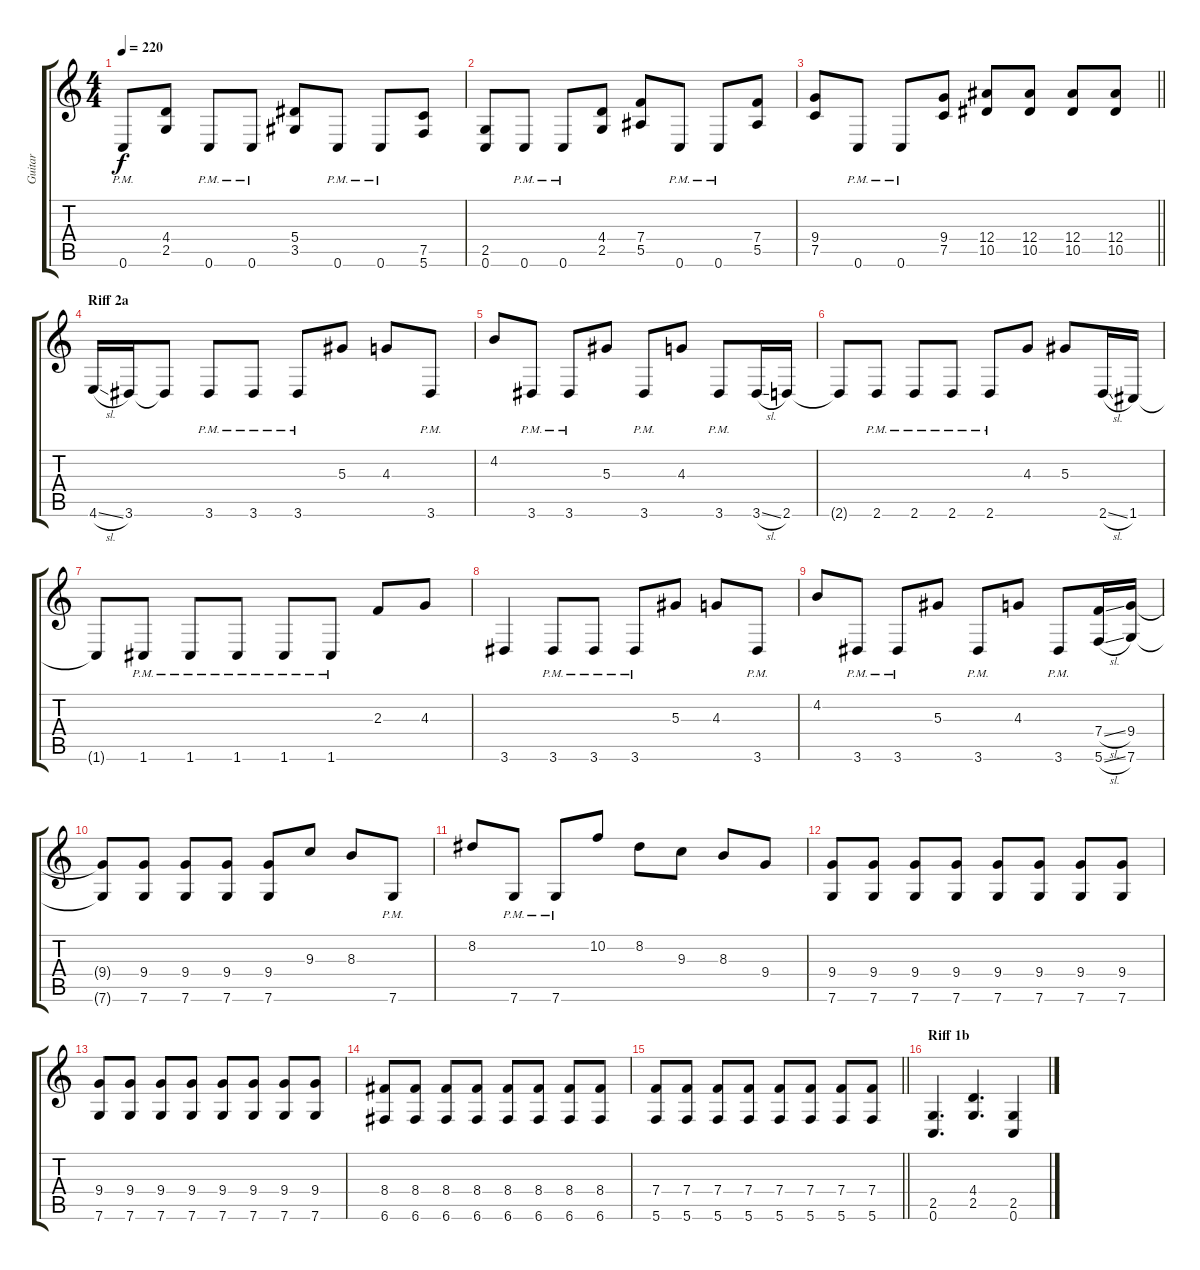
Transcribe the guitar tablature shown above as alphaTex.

\track ("Guitar" "Guitar") {instrument distortionguitar}
\staff {score tabs}
\tuning (C4 G3 Eb3 Bb2 F2 C2) {hide}
\ts (4 4)
\tempo 220
\clef g2
\ks c
0.6{pm}.8{dy f} (4.4 2.5).8 0.6{pm}.8 0.6{pm}.8 (5.4 3.5).8 0.6{pm}.8 0.6{pm}.8 (7.5 5.6).8 |
(2.5 0.6).8 0.6{pm}.8 0.6{pm}.8 (4.4 2.5).8 (7.4 5.5).8 0.6{pm}.8 0.6{pm}.8 (7.4 5.5).8 |
\barLineRight lightlight
(9.4 7.5).8 0.6{pm}.8 0.6{pm}.8 (9.4 7.5).8 (12.4 10.5).8 (12.4 10.5).8 (12.4 10.5).8 (12.4 10.5).8 |
\section ("" "Riff 2a")
4.6{sl}.16 3.6.16 3.6{t}.8 3.6{pm}.8 3.6{pm}.8 3.6{pm}.8 5.3.8 4.3.8 3.6{pm}.8 |
4.2.8 3.6{pm}.8 3.6{pm}.8 5.3.8 3.6{pm}.8 4.3.8 3.6{pm}.8 3.6{sl}.16 2.6.16 |
2.6{t}.8 2.6{pm}.8 2.6{pm}.8 2.6{pm}.8 2.6{pm}.8 4.3.8 5.3.8 2.6{sl}.16 1.6.16 |
1.6{t}.8 1.6{pm}.8 1.6{pm}.8 1.6{pm}.8 1.6{pm}.8 1.6{pm}.8 2.3.8 4.3.8 |
3.6.4 3.6{pm}.8 3.6{pm}.8 3.6{pm}.8 5.3.8 4.3.8 3.6{pm}.8 |
4.2.8 3.6{pm}.8 3.6{pm}.8 5.3.8 3.6{pm}.8 4.3.8 3.6{pm}.8 (7.4{sl} 5.6{sl}).16 (9.4 7.6).16 |
(9.4{t} 7.6{t}).8 (9.4 7.6).8 (9.4 7.6).8 (9.4 7.6).8 (9.4 7.6).8 9.3.8 8.3.8 7.6{pm}.8 |
8.2.8 7.6{pm}.8 7.6{pm}.8 10.2.8 8.2.8 9.3.8 8.3.8 9.4.8 |
(9.4 7.6).8 (9.4 7.6).8 (9.4 7.6).8 (9.4 7.6).8 (9.4 7.6).8 (9.4 7.6).8 (9.4 7.6).8 (9.4 7.6).8 |
(9.4 7.6).8 (9.4 7.6).8 (9.4 7.6).8 (9.4 7.6).8 (9.4 7.6).8 (9.4 7.6).8 (9.4 7.6).8 (9.4 7.6).8 |
(8.4 6.6).8 (8.4 6.6).8 (8.4 6.6).8 (8.4 6.6).8 (8.4 6.6).8 (8.4 6.6).8 (8.4 6.6).8 (8.4 6.6).8 |
\barLineRight lightlight
(7.4 5.6).8 (7.4 5.6).8 (7.4 5.6).8 (7.4 5.6).8 (7.4 5.6).8 (7.4 5.6).8 (7.4 5.6).8 (7.4 5.6).8 |
\section ("" "Riff 1b")
(2.5 0.6).4{d} (4.4 2.5).4{d} (2.5 0.6).4
